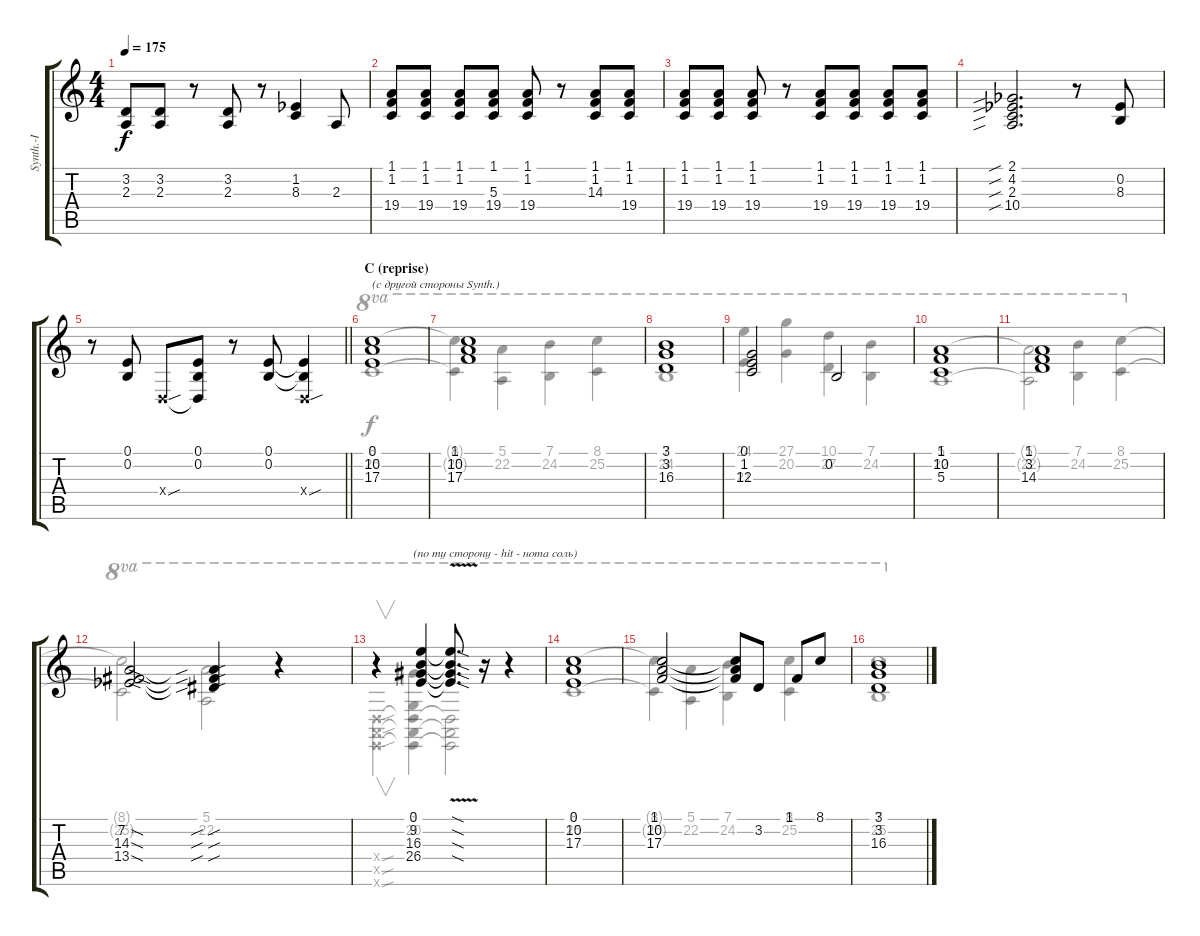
\track ("Synth.-I" "Synth.-I") {instrument pad1newage}
\staff {score tabs}
\tuning (E4 B3 G3 D3 A2 E2) {hide}
\voice
\ts (4 4)
\tempo 175
\clef g2
\ks c
(3.2 2.3).8{dy f} (3.2 2.3).8 r.8 (3.2 2.3).8 r.8 (1.2 8.3{acc b}).4 2.3.8 |
(1.1 1.2 19.4).8 (1.1 1.2 19.4).8 (1.1 1.2 19.4).8 (1.1 5.3 19.4).8 (1.1 1.2 19.4).8 r.8 (1.1 1.2 14.3).8 (1.1 1.2 19.4).8 |
(1.1 1.2 19.4).8 (1.1 1.2 19.4).8 (1.1 1.2 19.4).8 r.8 (1.1 1.2 19.4).8 (1.1 1.2 19.4).8 (1.1 1.2 19.4).8 (1.1 1.2 19.4).8 |
(2.1{sib acc b} 4.2{sib acc b} 2.3{sib} 10.4{sib}).2{d} r.8 (0.2 8.3{acc b}).8 |
\barLineRight lightlight
r.8 (0.1 0.2).8 0.4{sou x}.8 (0.1 0.2 0.4{t}).8 r.8 (0.1 0.2).8 (0.1{t} 0.2{t} 0.4{sou x}).4 |
\section ("" "C (reprise)")
(0.1 10.2 17.3).1{txt "(с другой стороны Synth.)"} |
(1.1 10.2 17.3).1 |
(3.1 3.2 16.3).1 |
(0.1 1.2 12.3).2 0.2.2 |
(1.1 10.2 5.3).1 |
(1.1 3.2 14.3).1 |
(7.2{sod} 14.3{sod} 13.4{sod acc b}).2 (7.2{sib sou t} 14.3{sib sou t} 13.4{sib sou t}).4 r.4 |
r.4 (0.1 9.2 16.3 26.4).4{txt "(по ту сторону - hit - нота соль)"} (0.1{v sod t} 9.2{v sod t} 16.3{v sod t} 26.4{v sod t}).8{d} r.16 r.4 |
(0.1 10.2 17.3).1 |
(1.1 10.2 17.3).2 (1.1{t} 10.2{t} 17.3{t}).8 3.2.8 1.1.8 8.1.8 |
(3.1 3.2 16.3).1
\voice
\clef g2
\ottava regular
\simile none
\ks c
|
|
|
|
\barLineRight lightlight
|
(8.1 25.2).1{ot 8va} |
(8.1{t} 25.2{t}).4{ot 8va} (5.1 22.2).4{ot 8va} (7.1 24.2).4{ot 8va} (8.1 25.2).4{ot 8va} |
(7.1 24.2).1{ot 8va} |
(24.1 21.3).4{ot 8va} (27.1 20.2).4{ot 8va} (10.1 27.2).4{ot 8va} (7.1 24.2).4{ot 8va} |
(5.1 22.2).1{ot 8va} |
(5.1{t} 22.2{t}).2{ot 8va} (7.1 24.2).4{ot 8va} (8.1 25.2).4{ot 8va} |
(8.1{t} 25.2{t}).2{ot 8va} (5.1 22.2).2{ot 8va} |
(12.4{sou x} 12.5{sou x} 12.6{sou x}).4{v ot 8va} (3.1 20.2 12.4{t} 12.5{t} 12.6{t}).4{ot 8va} (12.4{t} 12.5{t} 12.6{t}).2{ot 8va} |
(8.1 25.2).1{ot 8va} |
(8.1{t} 25.2{t}).4{ot 8va} (5.1 22.2).4{ot 8va} (7.1 24.2).4{ot 8va} (8.1 25.2).4{ot 8va} |
(7.1 25.2).1{ot 8va}
